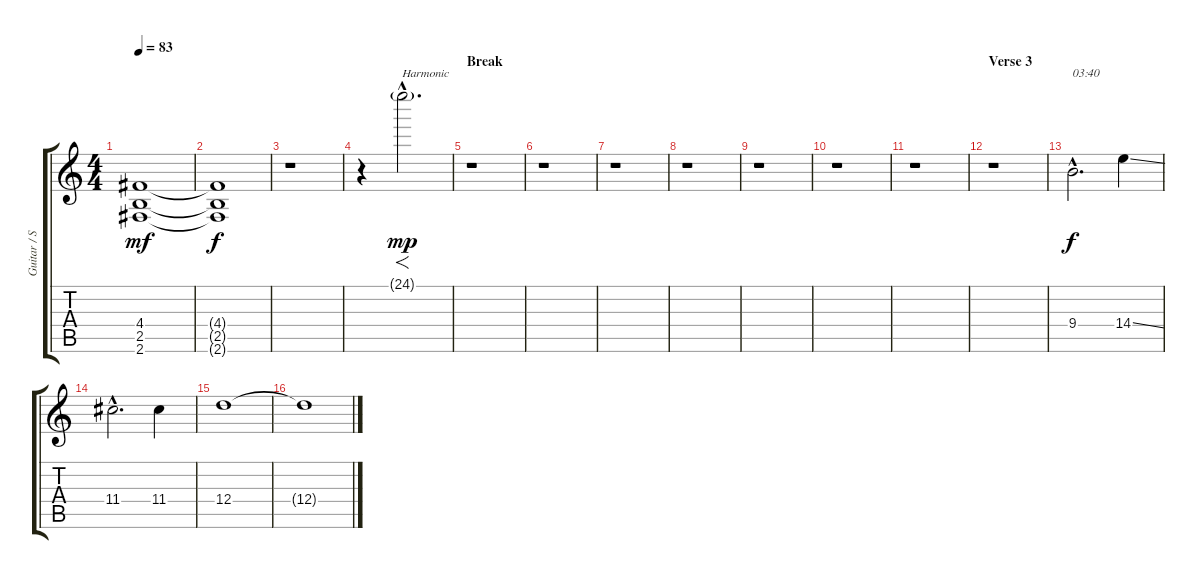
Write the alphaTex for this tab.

\track ("Guitar / Stef Carpenter" "Guitar / S") {instrument electricguitarjazz}
\staff {score tabs}
\tuning (E4 B3 G3 D3 A2 E2) {hide}
\ts (4 4)
\tempo 83
\clef g2
\ks c
(4.4 2.5 2.6).1{dy mf} |
(4.4{t} 2.5{t} 2.6{t}).1{dy f} |
r.1 |
r.4 24.1{g hac}.2{f d txt "Harmonic" dy mp} |
\section ("" "Break")
r.1 |
r.1 |
r.1 |
r.1 |
r.1 |
r.1 |
r.1 |
\section ("" "Verse 3")
r.1 |
9.4{hac}.2{d txt "03:40" dy f volume 14 instrument electricguitarjazz} 14.4{ss}.4 |
11.4{hac}.2{d} 11.4.4 |
12.4.1 |
12.4{t}.1
